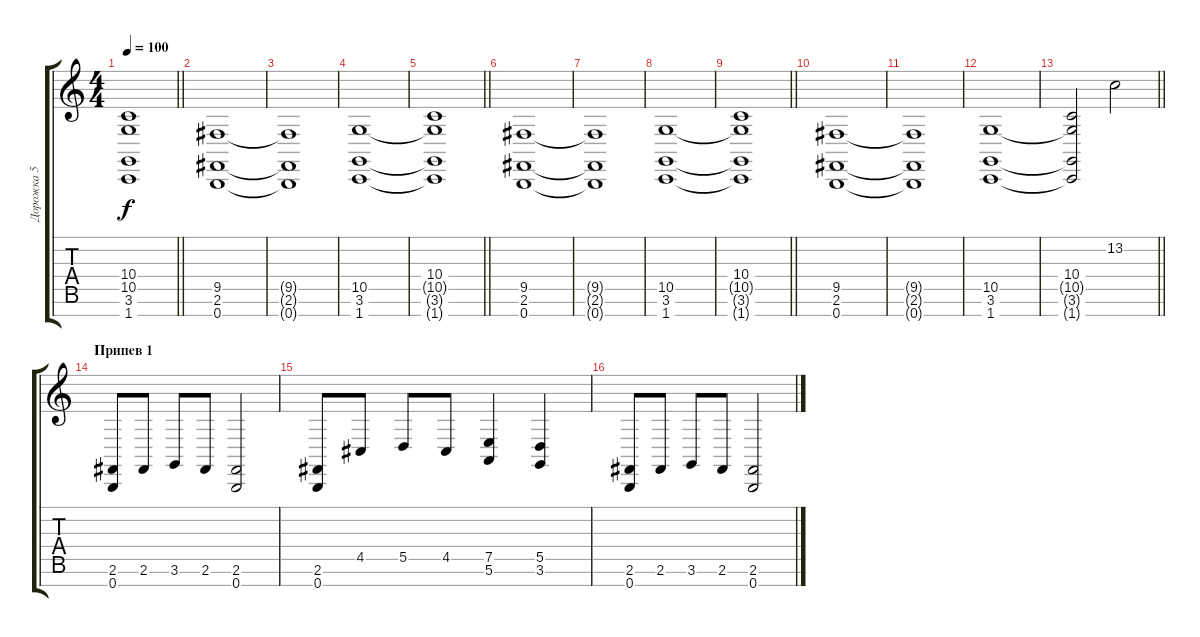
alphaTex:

\track ("Дорожка 5" "Дорожка 5") {instrument choiraahs}
\staff {score tabs}
\tuning (E4 B3 G3 D3 A2 E2 B1) {hide}
\ts (4 4)
\tempo 100
\clef g2
\barLineRight lightlight
\ks c
(10.4 10.5{t} 3.6{t} 1.7{t}).1{dy f} |
(9.5 2.6 0.7).1 |
(9.5{t} 2.6{t} 0.7{t}).1 |
(10.5 3.6 1.7).1 |
\barLineRight lightlight
(10.4 10.5{t} 3.6{t} 1.7{t}).1 |
(9.5 2.6 0.7).1 |
(9.5{t} 2.6{t} 0.7{t}).1 |
(10.5 3.6 1.7).1 |
\barLineRight lightlight
(10.4 10.5{t} 3.6{t} 1.7{t}).1 |
(9.5 2.6 0.7).1 |
(9.5{t} 2.6{t} 0.7{t}).1 |
(10.5 3.6 1.7).1 |
\barLineRight lightlight
(10.4 10.5{t} 3.6{t} 1.7{t}).2 13.2.2 |
\section ("" "Припев 1")
(2.6 0.7).8 2.6.8 3.6.8 2.6.8 (2.6 0.7).2 |
(2.6 0.7).8 4.5.8 5.5.8 4.5.8 (7.5 5.6).4 (5.5 3.6).4 |
(2.6 0.7).8 2.6.8 3.6.8 2.6.8 (2.6 0.7).2
